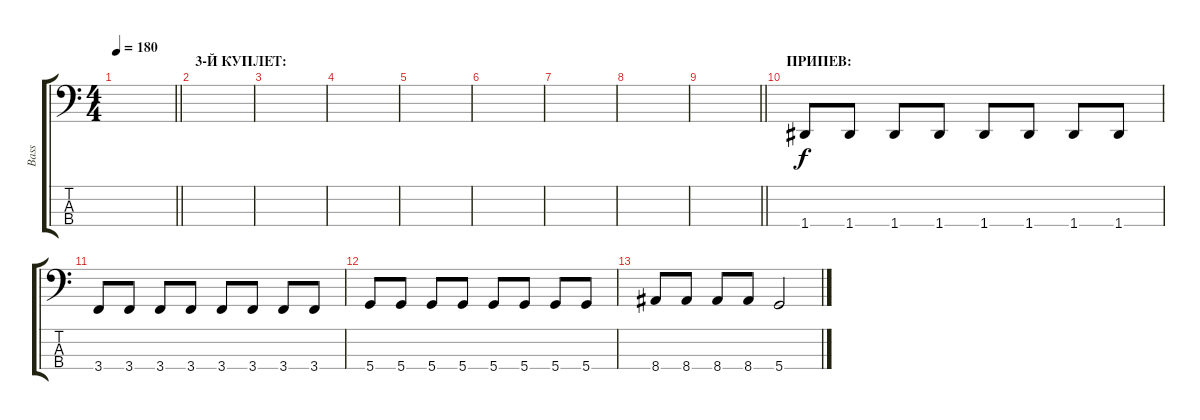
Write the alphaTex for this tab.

\track ("Bass" "Bass") {instrument electricbassfinger}
\staff {score tabs}
\tuning (F2 C2 G1 D1) {hide}
\ts (4 4)
\tempo 180
\clef f4
\barLineRight lightlight
\ks c
|
\section ("" "3-Й КУПЛЕТ:")
|
|
|
|
|
|
|
\barLineRight lightlight
|
\section ("" "ПРИПЕВ:")
1.4.8 1.4.8 1.4.8 1.4.8 1.4.8 1.4.8 1.4.8 1.4.8 |
3.4.8 3.4.8 3.4.8 3.4.8 3.4.8 3.4.8 3.4.8 3.4.8 |
5.4.8 5.4.8 5.4.8 5.4.8 5.4.8 5.4.8 5.4.8 5.4.8 |
8.4.8 8.4.8 8.4.8 8.4.8 5.4.2
